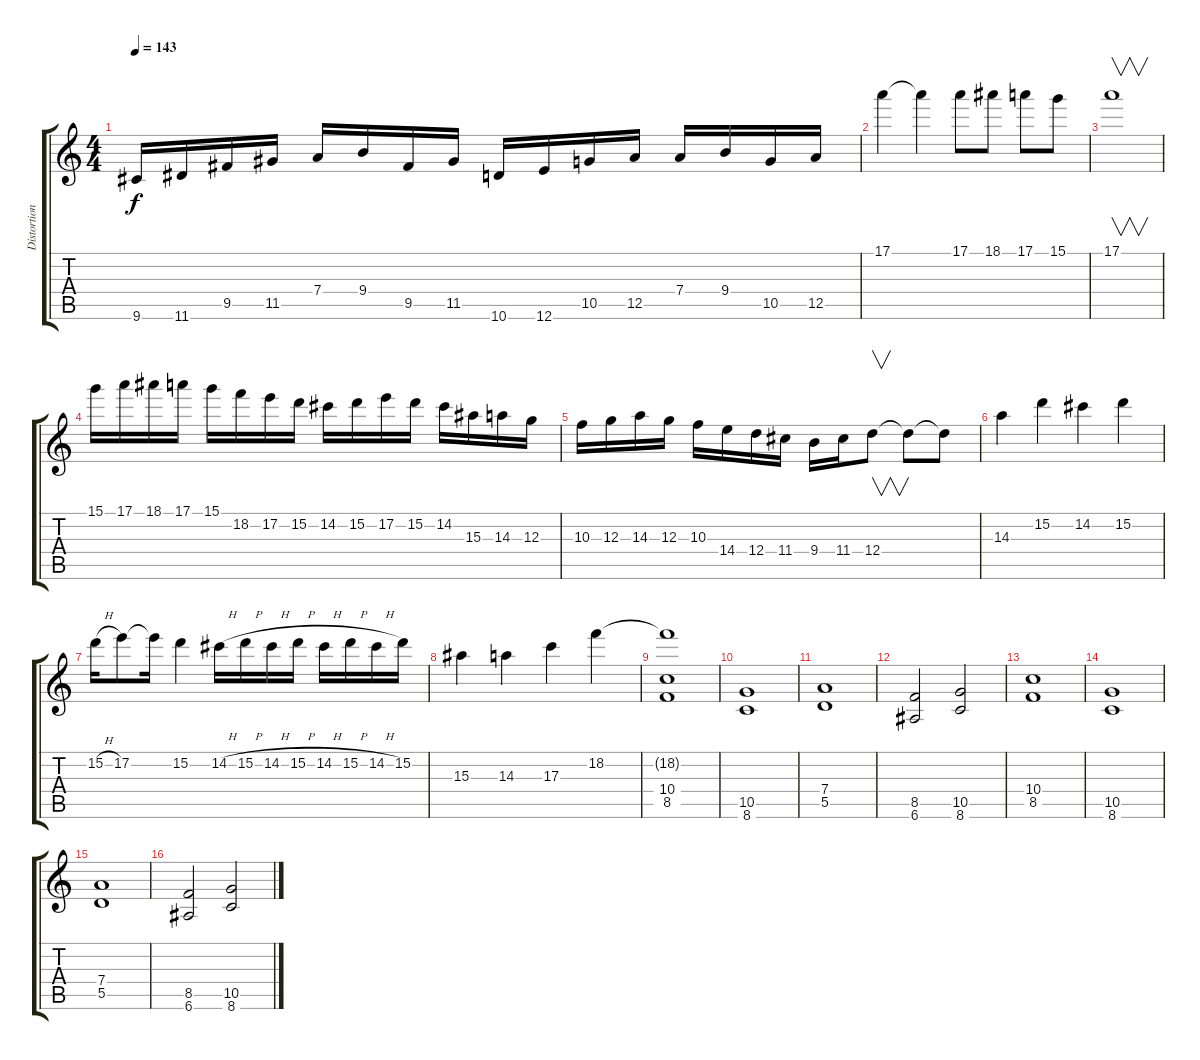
\track ("Distortion" "Distortion") {instrument distortionguitar}
\staff {score tabs}
\tuning (E4 B3 G3 D3 A2 E2) {hide}
\ts (4 4)
\tempo 143
\clef g2
\ks c
9.6.16{dy f} 11.6.16 9.5.16 11.5.16 7.4.16 9.4.16 9.5.16 11.5.16 10.6.16 12.6.16 10.5.16 12.5.16 7.4.16 9.4.16 10.5.16 12.5.16 |
17.1.4 17.1{t}.4 17.1.8 18.1.8 17.1.8 15.1.8 |
17.1.1{v} |
15.1.16 17.1.16 18.1.16 17.1.16 15.1.16 18.2.16 17.2.16 15.2.16 14.2.16 15.2.16 17.2.16 15.2.16 14.2.16 15.3.16 14.3.16 12.3.16 |
10.3.16 12.3.16 14.3.16 12.3.16 10.3.16 14.4.16 12.4.16 11.4.16 9.4.16 11.4.16 12.4.8{v} 12.4{t}.8 12.4{t}.8 |
14.3.4 15.2.4 14.2.4 15.2.4 |
15.2{h}.16 17.2.8 17.2{t}.16 15.2.4 14.2{h}.16 15.2{h}.16 14.2{h}.16 15.2{h}.16 14.2{h}.16 15.2{h}.16 14.2{h}.16 15.2.16 |
15.3.4 14.3.4 17.3.4 18.2.4 |
(18.2{t} 10.4 8.5).1 |
(10.5 8.6).1 |
(7.4 5.5).1 |
(8.5 6.6).2 (10.5 8.6).2 |
(10.4 8.5).1 |
(10.5 8.6).1 |
(7.4 5.5).1 |
(8.5 6.6).2 (10.5 8.6).2
